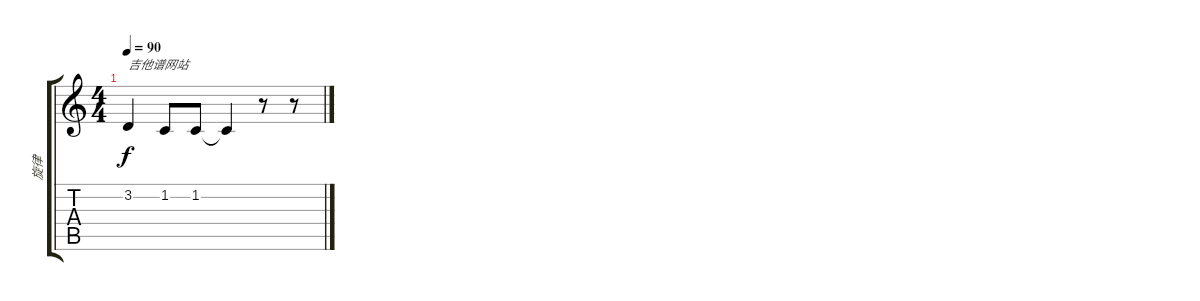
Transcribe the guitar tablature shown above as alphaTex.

\track ("旋律" "旋律") {instrument voiceoohs}
\staff {score tabs}
\tuning (E4 B3 G3 D3 A2 E2) {hide}
\ts (4 4)
\tempo 90
\clef g2
\ks c
3.2{t}.4{txt "吉他谱网站" dy f} 1.2.8 1.2.8 1.2{t}.4 r.8 r.8
